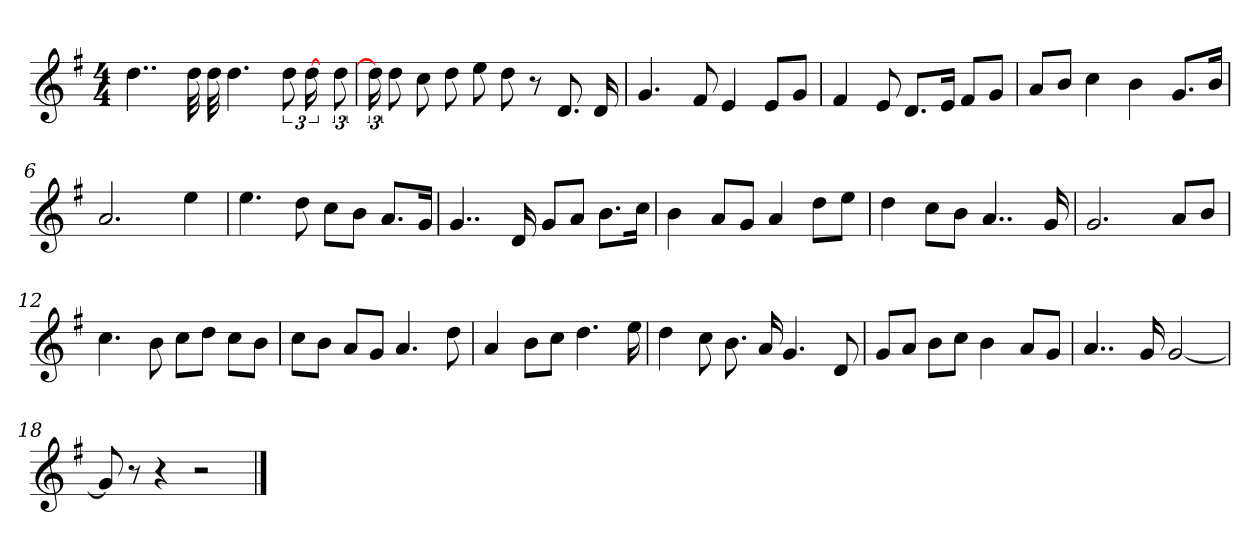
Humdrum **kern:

**kern
*part1
*staff1
*clefG2
*k[f#]
*G:
*M4/4
=1
4..dd
32dd
32dd
4.dd
12dd
[24dd
24ryy
12dd
=2
24dd]
8dd
8cc
8dd
8ee
8dd
8r
8.d
16d
=3
4.g
8f#
4e
8e/L
8g/J
=4
4f#
8e
8.d/L
16e/Jk
8f#/L
8g/J
=5
8a/L
8b/J
4cc
4b
8.g/L
16b/Jk
=6
2.a
4ee
=7
4.ee
8dd
8cc\L
8b\J
8.a/L
16g/Jk
=8
4..g
16d
8g/L
8a/J
8.b\L
16cc\Jk
=9
4b
8a/L
8g/J
4a
8dd\L
8ee\J
=10
4dd
8cc\L
8b\J
4..a
16g
=11
2.g
8a/L
8b/J
=12
4.cc
8b
8cc\L
8dd\J
8cc\L
8b\J
=13
8cc\L
8b\J
8a/L
8g/J
4.a
8dd
=14
4a
8b\L
8cc\J
4.dd
16ee
=15
4dd
8cc
8.b
16a
4.g
8d
=16
8g/L
8a/J
8b\L
8cc\J
4b
8a/L
8g/J
=17
4..a
16g
[2g
=18
8g]
8r
4r
2r
==
*-
